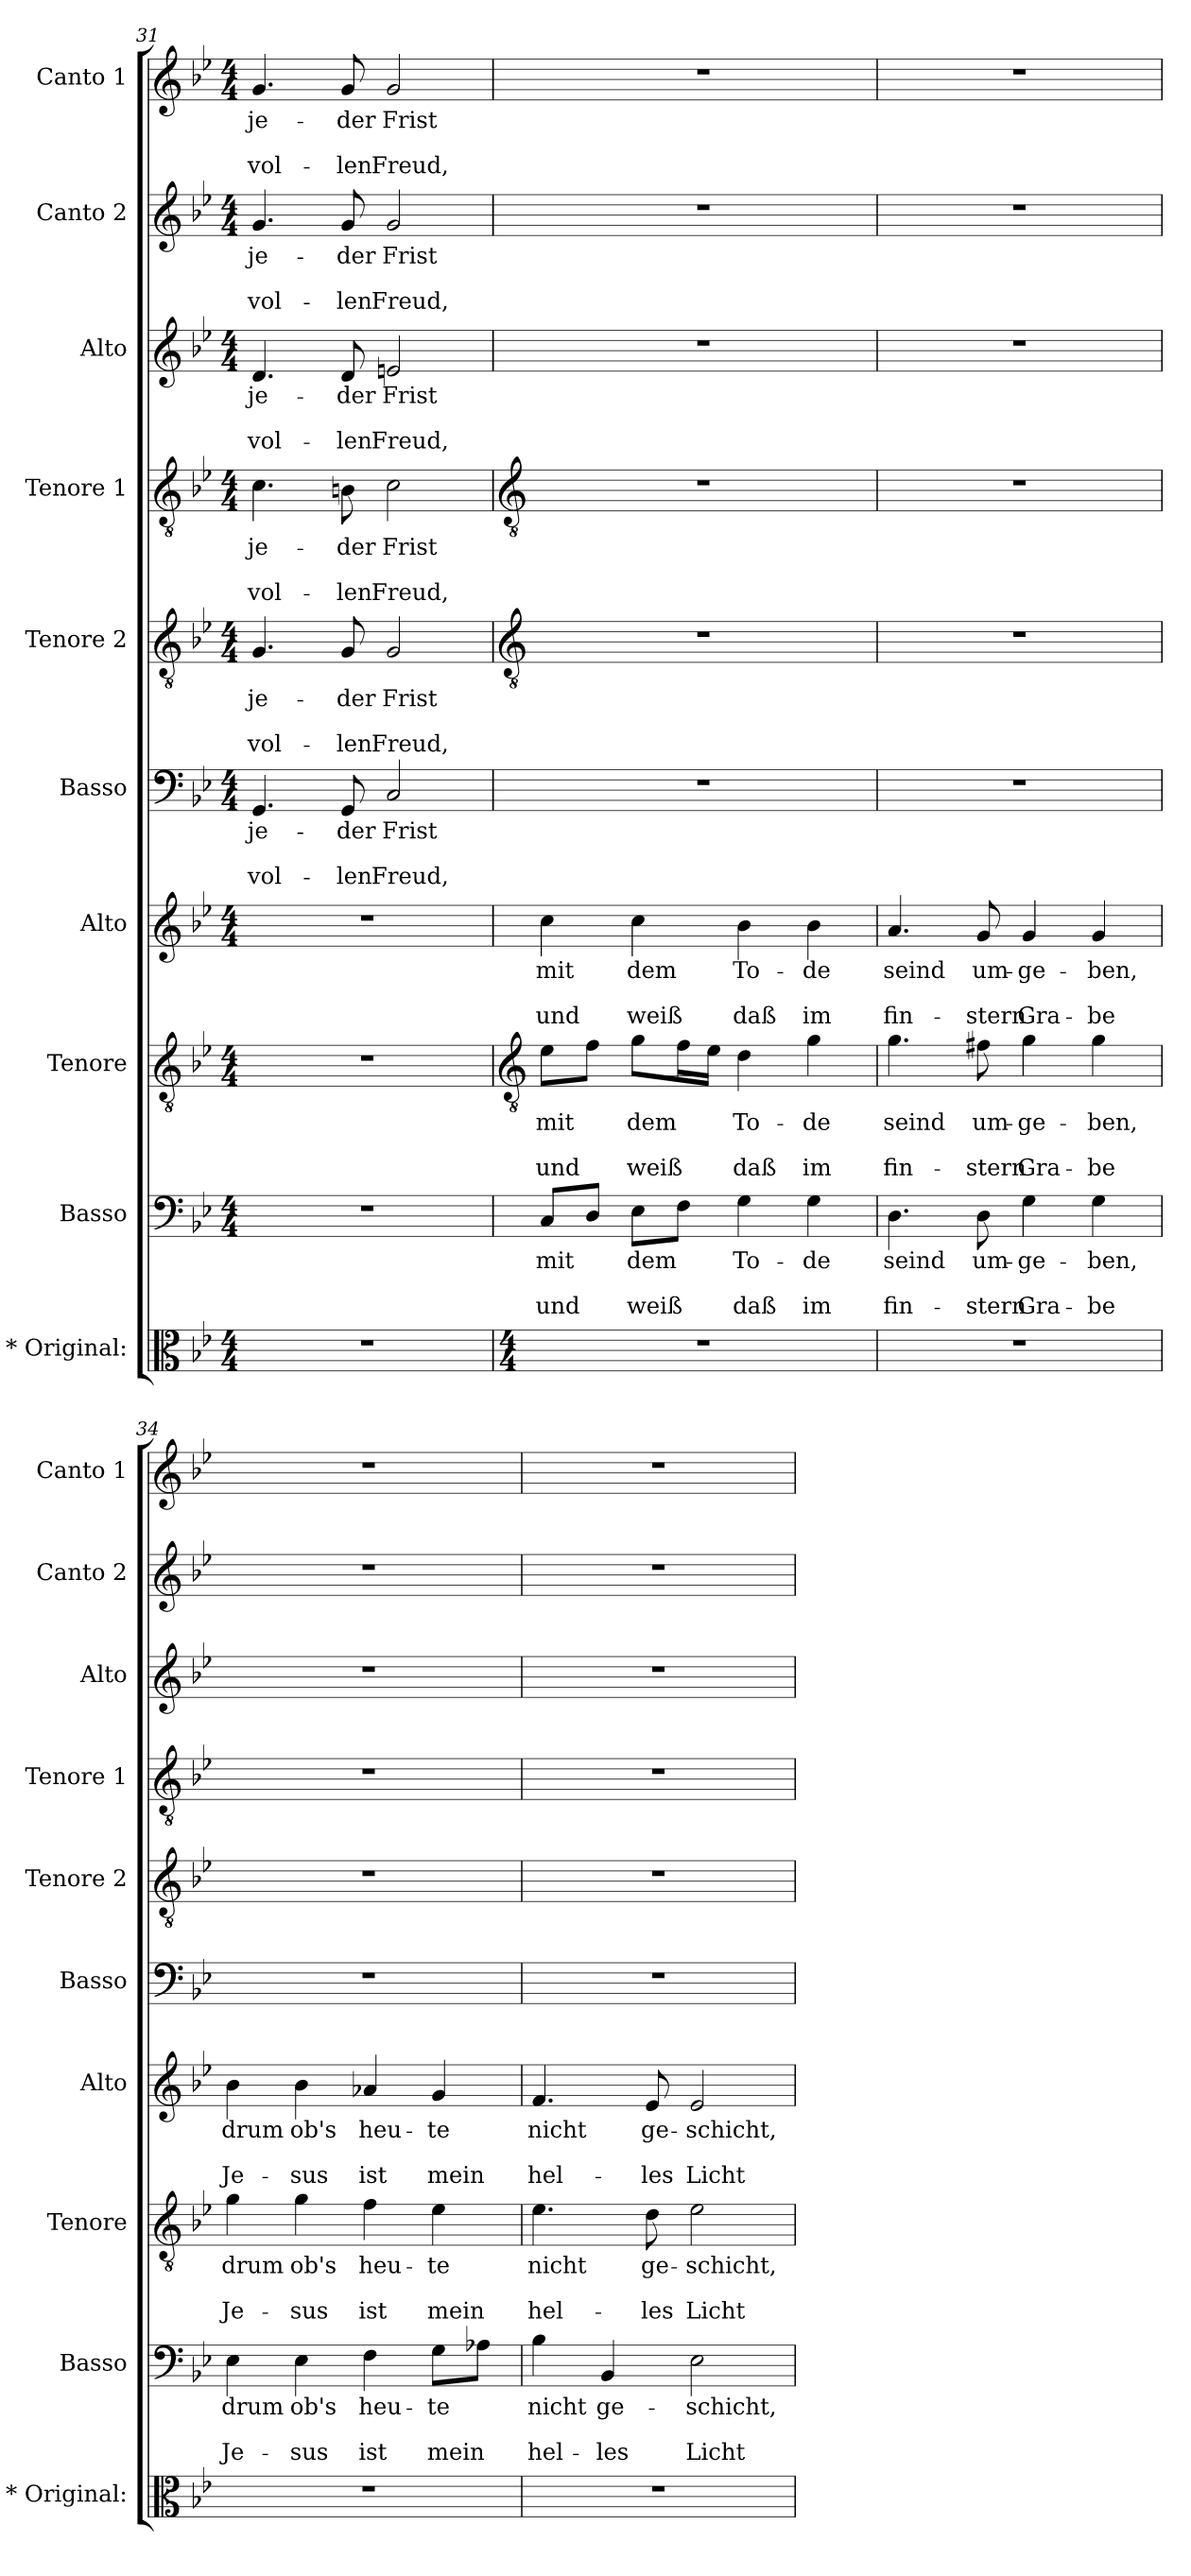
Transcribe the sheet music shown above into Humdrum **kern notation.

**kern	**kern	**text	**text	**text	**kern	**text	**text	**text	**kern	**text	**text	**text	**kern	**text	**text	**text	**kern	**text	**text	**text	**kern	**text	**text	**text	**kern	**text	**text	**text	**kern	**text	**text	**text	**kern	**text	**text	**text
*part10	*part9	*part9	*part9	*part9	*part8	*part8	*part8	*part8	*part7	*part7	*part7	*part7	*part6	*part6	*part6	*part6	*part5	*part5	*part5	*part5	*part4	*part4	*part4	*part4	*part3	*part3	*part3	*part3	*part2	*part2	*part2	*part2	*part1	*part1	*part1	*part1
*staff10	*staff9	*staff9	*staff9	*staff9	*staff8	*staff8	*staff8	*staff8	*staff7	*staff7	*staff7	*staff7	*staff6	*staff6	*staff6	*staff6	*staff5	*staff5	*staff5	*staff5	*staff4	*staff4	*staff4	*staff4	*staff3	*staff3	*staff3	*staff3	*staff2	*staff2	*staff2	*staff2	*staff1	*staff1	*staff1	*staff1
*I"* Original:	*I"Basso	*	*	*	*I"Tenore	*	*	*	*I"Alto	*	*	*	*I"Basso	*	*	*	*I"Tenore 2	*	*	*	*I"Tenore 1	*	*	*	*I"Alto	*	*	*	*I"Canto 2	*	*	*	*I"Canto 1	*	*	*
*I'* Original:	*I'Basso	*	*	*	*I'Tenore	*	*	*	*I'Alto	*	*	*	*I'Basso	*	*	*	*I'Tenore 2	*	*	*	*I'Tenore 1	*	*	*	*I'Alto	*	*	*	*I'Canto 2	*	*	*	*I'Canto 1	*	*	*
*clefC3	*clefF4	*	*	*	*clefGv2	*	*	*	*clefG2	*	*	*	*clefF4	*	*	*	*clefGv2	*	*	*	*clefGv2	*	*	*	*clefG2	*	*	*	*clefG2	*	*	*	*clefG2	*	*	*
*k[b-e-]	*k[b-e-]	*	*	*	*k[b-e-]	*	*	*	*k[b-e-]	*	*	*	*k[b-e-]	*	*	*	*k[b-e-]	*	*	*	*k[b-e-]	*	*	*	*k[b-e-]	*	*	*	*k[b-e-]	*	*	*	*k[b-e-]	*	*	*
*B-:	*B-:	*	*	*	*B-:	*	*	*	*B-:	*	*	*	*B-:	*	*	*	*B-:	*	*	*	*B-:	*	*	*	*B-:	*	*	*	*B-:	*	*	*	*B-:	*	*	*
*M4/4	*M4/4	*	*	*	*M4/4	*	*	*	*M4/4	*	*	*	*M4/4	*	*	*	*M4/4	*	*	*	*M4/4	*	*	*	*M4/4	*	*	*	*M4/4	*	*	*	*M4/4	*	*	*
=31	=31	=31	=31	=31	=31	=31	=31	=31	=31	=31	=31	=31	=31	=31	=31	=31	=31	=31	=31	=31	=31	=31	=31	=31	=31	=31	=31	=31	=31	=31	=31	=31	=31	=31	=31	=31
!	!	!	!	!	!	!	!	!	!	!	!	!	!	!LO:LY:b	!	!LO:LY:b	!	!LO:LY:b	!	!LO:LY:b	!	!LO:LY:b	!	!LO:LY:b	!	!LO:LY:b	!	!LO:LY:b	!	!LO:LY:b	!	!LO:LY:b	!	!LO:LY:b	!	!LO:LY:b
1r	1r	.	.	.	1r	.	.	.	1r	.	.	.	4.GG	je-	.	-vol-	4.G	je-	.	-vol-	4.c	je-	.	-vol-	4.d	je-	.	-vol-	4.g	je-	.	-vol-	4.g	je-	.	-vol-
!	!	!	!	!	!	!	!	!	!	!	!	!	!	!LO:LY:b	!	!LO:LY:b	!	!LO:LY:b	!	!LO:LY:b	!	!LO:LY:b	!	!LO:LY:b	!	!LO:LY:b	!	!LO:LY:b	!	!LO:LY:b	!	!LO:LY:b	!	!LO:LY:b	!	!LO:LY:b
.	.	.	.	.	.	.	.	.	.	.	.	.	8GG	-der	.	len	8G	-der	.	len	8Bn	-der	.	len	8d	-der	.	len	8g	-der	.	len	8g	-der	.	len
!	!	!	!	!	!	!	!	!	!	!	!	!	!	!LO:LY:b	!	!LO:LY:b	!	!LO:LY:b	!	!LO:LY:b	!	!LO:LY:b	!	!LO:LY:b	!	!LO:LY:b	!	!LO:LY:b	!	!LO:LY:b	!	!LO:LY:b	!	!LO:LY:b	!	!LO:LY:b
.	.	.	.	.	.	.	.	.	.	.	.	.	2C	Frist	.	Freud,	2G	Frist	.	Freud,	2c	Frist	.	Freud,	2en	Frist	.	Freud,	2g	Frist	.	Freud,	2g	Frist	.	Freud,
!!LO:LB:g=z
=32	=32	=32	=32	=32	=32	=32	=32	=32	=32	=32	=32	=32	=32	=32	=32	=32	=32	=32	=32	=32	=32	=32	=32	=32	=32	=32	=32	=32	=32	=32	=32	=32	=32	=32	=32	=32
*	*	*	*	*	*clefGv2	*	*	*	*	*	*	*	*	*	*	*	*clefGv2	*	*	*	*clefGv2	*	*	*	*	*	*	*	*	*	*	*	*	*	*	*
*M4/4	*	*	*	*	*	*	*	*	*	*	*	*	*	*	*	*	*	*	*	*	*	*	*	*	*	*	*	*	*	*	*	*	*	*	*	*
!	!	!LO:LY:b	!	!LO:LY:b	!	!LO:LY:b	!	!LO:LY:b	!	!LO:LY:b	!	!LO:LY:b	!	!	!	!	!	!	!	!	!	!	!	!	!	!	!	!	!	!	!	!	!	!	!	!
1r	8CL	mit	.	und	8e-L	mit	.	und	4cc	mit	.	und	1r	.	.	.	1r	.	.	.	1r	.	.	.	1r	.	.	.	1r	.	.	.	1r	.	.	.
.	8DJ	.	.	.	8fJ	.	.	.	.	.	.	.	.	.	.	.	.	.	.	.	.	.	.	.	.	.	.	.	.	.	.	.	.	.	.	.
!	!	!LO:LY:b	!	!LO:LY:b	!	!LO:LY:b	!	!LO:LY:b	!	!LO:LY:b	!	!LO:LY:b	!	!	!	!	!	!	!	!	!	!	!	!	!	!	!	!	!	!	!	!	!	!	!	!
.	8E-L	dem	.	weiß	8gL	dem	.	weiß	4cc	dem	.	weiß	.	.	.	.	.	.	.	.	.	.	.	.	.	.	.	.	.	.	.	.	.	.	.	.
.	8FJ	.	.	.	16fL	.	.	.	.	.	.	.	.	.	.	.	.	.	.	.	.	.	.	.	.	.	.	.	.	.	.	.	.	.	.	.
.	.	.	.	.	16e-JJ	.	.	.	.	.	.	.	.	.	.	.	.	.	.	.	.	.	.	.	.	.	.	.	.	.	.	.	.	.	.	.
!	!	!LO:LY:b	!	!LO:LY:b	!	!LO:LY:b	!	!LO:LY:b	!	!LO:LY:b	!	!LO:LY:b	!	!	!	!	!	!	!	!	!	!	!	!	!	!	!	!	!	!	!	!	!	!	!	!
.	4G	To-	.	-daß	4d	To-	.	-daß	4b-	To-	.	-daß	.	.	.	.	.	.	.	.	.	.	.	.	.	.	.	.	.	.	.	.	.	.	.	.
!	!	!LO:LY:b	!	!LO:LY:b	!	!LO:LY:b	!	!LO:LY:b	!	!LO:LY:b	!	!LO:LY:b	!	!	!	!	!	!	!	!	!	!	!	!	!	!	!	!	!	!	!	!	!	!	!	!
.	4G	de	.	im	4g	de	.	im	4b-	de	.	im	.	.	.	.	.	.	.	.	.	.	.	.	.	.	.	.	.	.	.	.	.	.	.	.
=33	=33	=33	=33	=33	=33	=33	=33	=33	=33	=33	=33	=33	=33	=33	=33	=33	=33	=33	=33	=33	=33	=33	=33	=33	=33	=33	=33	=33	=33	=33	=33	=33	=33	=33	=33	=33
!	!	!LO:LY:b	!	!LO:LY:b	!	!LO:LY:b	!	!LO:LY:b	!	!LO:LY:b	!	!LO:LY:b	!	!	!	!	!	!	!	!	!	!	!	!	!	!	!	!	!	!	!	!	!	!	!	!
1r	4.D	seind	.	fin-	4.g	seind	.	fin-	4.a	seind	.	fin-	1r	.	.	.	1r	.	.	.	1r	.	.	.	1r	.	.	.	1r	.	.	.	1r	.	.	.
!	!	!LO:LY:b	!	!LO:LY:b	!	!LO:LY:b	!	!LO:LY:b	!	!LO:LY:b	!	!LO:LY:b	!	!	!	!	!	!	!	!	!	!	!	!	!	!	!	!	!	!	!	!	!	!	!	!
.	8D	-um-	.	-stern	8f#X	-um-	.	-stern	8g	-um-	.	-stern	.	.	.	.	.	.	.	.	.	.	.	.	.	.	.	.	.	.	.	.	.	.	.	.
!	!	!LO:LY:b	!	!LO:LY:b	!	!LO:LY:b	!	!LO:LY:b	!	!LO:LY:b	!	!LO:LY:b	!	!	!	!	!	!	!	!	!	!	!	!	!	!	!	!	!	!	!	!	!	!	!	!
.	4G	ge-	.	-Gra-	4g	ge-	.	-Gra-	4g	ge-	.	-Gra-	.	.	.	.	.	.	.	.	.	.	.	.	.	.	.	.	.	.	.	.	.	.	.	.
!	!	!LO:LY:b	!	!LO:LY:b	!	!LO:LY:b	!	!LO:LY:b	!	!LO:LY:b	!	!LO:LY:b	!	!	!	!	!	!	!	!	!	!	!	!	!	!	!	!	!	!	!	!	!	!	!	!
.	4G	-ben,	.	be	4g	-ben,	.	be	4g	-ben,	.	be	.	.	.	.	.	.	.	.	.	.	.	.	.	.	.	.	.	.	.	.	.	.	.	.
=34	=34	=34	=34	=34	=34	=34	=34	=34	=34	=34	=34	=34	=34	=34	=34	=34	=34	=34	=34	=34	=34	=34	=34	=34	=34	=34	=34	=34	=34	=34	=34	=34	=34	=34	=34	=34
!	!	!LO:LY:b	!	!LO:LY:b	!	!LO:LY:b	!	!LO:LY:b	!	!LO:LY:b	!	!LO:LY:b	!	!	!	!	!	!	!	!	!	!	!	!	!	!	!	!	!	!	!	!	!	!	!	!
1r	4E-	drum	.	Je-	4g	drum	.	Je-	4b-	drum	.	Je-	1r	.	.	.	1r	.	.	.	1r	.	.	.	1r	.	.	.	1r	.	.	.	1r	.	.	.
!	!	!LO:LY:b	!	!LO:LY:b	!	!LO:LY:b	!	!LO:LY:b	!	!LO:LY:b	!	!LO:LY:b	!	!	!	!	!	!	!	!	!	!	!	!	!	!	!	!	!	!	!	!	!	!	!	!
.	4E-	-ob's	.	sus	4g	-ob's	.	sus	4b-	-ob's	.	sus	.	.	.	.	.	.	.	.	.	.	.	.	.	.	.	.	.	.	.	.	.	.	.	.
!	!	!LO:LY:b	!	!LO:LY:b	!	!LO:LY:b	!	!LO:LY:b	!	!LO:LY:b	!	!LO:LY:b	!	!	!	!	!	!	!	!	!	!	!	!	!	!	!	!	!	!	!	!	!	!	!	!
.	4F	heu-	.	-ist	4f	heu-	.	-ist	4a-	heu-	.	-ist	.	.	.	.	.	.	.	.	.	.	.	.	.	.	.	.	.	.	.	.	.	.	.	.
!	!	!LO:LY:b	!	!LO:LY:b	!	!LO:LY:b	!	!LO:LY:b	!	!LO:LY:b	!	!LO:LY:b	!	!	!	!	!	!	!	!	!	!	!	!	!	!	!	!	!	!	!	!	!	!	!	!
.	8GL	te	.	mein	4e-	te	.	mein	4g	te	.	mein	.	.	.	.	.	.	.	.	.	.	.	.	.	.	.	.	.	.	.	.	.	.	.	.
.	8A-XJ	.	.	.	.	.	.	.	.	.	.	.	.	.	.	.	.	.	.	.	.	.	.	.	.	.	.	.	.	.	.	.	.	.	.	.
=35	=35	=35	=35	=35	=35	=35	=35	=35	=35	=35	=35	=35	=35	=35	=35	=35	=35	=35	=35	=35	=35	=35	=35	=35	=35	=35	=35	=35	=35	=35	=35	=35	=35	=35	=35	=35
!	!	!LO:LY:b	!	!LO:LY:b	!	!LO:LY:b	!	!LO:LY:b	!	!LO:LY:b	!	!LO:LY:b	!	!	!	!	!	!	!	!	!	!	!	!	!	!	!	!	!	!	!	!	!	!	!	!
1r	4B-	nicht	.	hel-	4.e-	nicht	.	hel-	4.f	nicht	.	hel-	1r	.	.	.	1r	.	.	.	1r	.	.	.	1r	.	.	.	1r	.	.	.	1r	.	.	.
!	!	!LO:LY:b	!	!LO:LY:b	!	!	!	!	!	!	!	!	!	!	!	!	!	!	!	!	!	!	!	!	!	!	!	!	!	!	!	!	!	!	!	!
.	4BB-	-ge-	.	-les	.	.	.	.	.	.	.	.	.	.	.	.	.	.	.	.	.	.	.	.	.	.	.	.	.	.	.	.	.	.	.	.
!	!	!	!	!	!	!LO:LY:b	!	!LO:LY:b	!	!LO:LY:b	!	!LO:LY:b	!	!	!	!	!	!	!	!	!	!	!	!	!	!	!	!	!	!	!	!	!	!	!	!
.	.	.	.	.	8d	-ge-	.	-les	8e-	-ge-	.	-les	.	.	.	.	.	.	.	.	.	.	.	.	.	.	.	.	.	.	.	.	.	.	.	.
!	!	!LO:LY:b	!	!LO:LY:b	!	!LO:LY:b	!	!LO:LY:b	!	!LO:LY:b	!	!LO:LY:b	!	!	!	!	!	!	!	!	!	!	!	!	!	!	!	!	!	!	!	!	!	!	!	!
.	2E-	schicht,	.	Licht	2e-	schicht,	.	Licht	2e-	schicht,	.	Licht	.	.	.	.	.	.	.	.	.	.	.	.	.	.	.	.	.	.	.	.	.	.	.	.
=	=	=	=	=	=	=	=	=	=	=	=	=	=	=	=	=	=	=	=	=	=	=	=	=	=	=	=	=	=	=	=	=	=	=	=	=
*-	*-	*-	*-	*-	*-	*-	*-	*-	*-	*-	*-	*-	*-	*-	*-	*-	*-	*-	*-	*-	*-	*-	*-	*-	*-	*-	*-	*-	*-	*-	*-	*-	*-	*-	*-	*-
